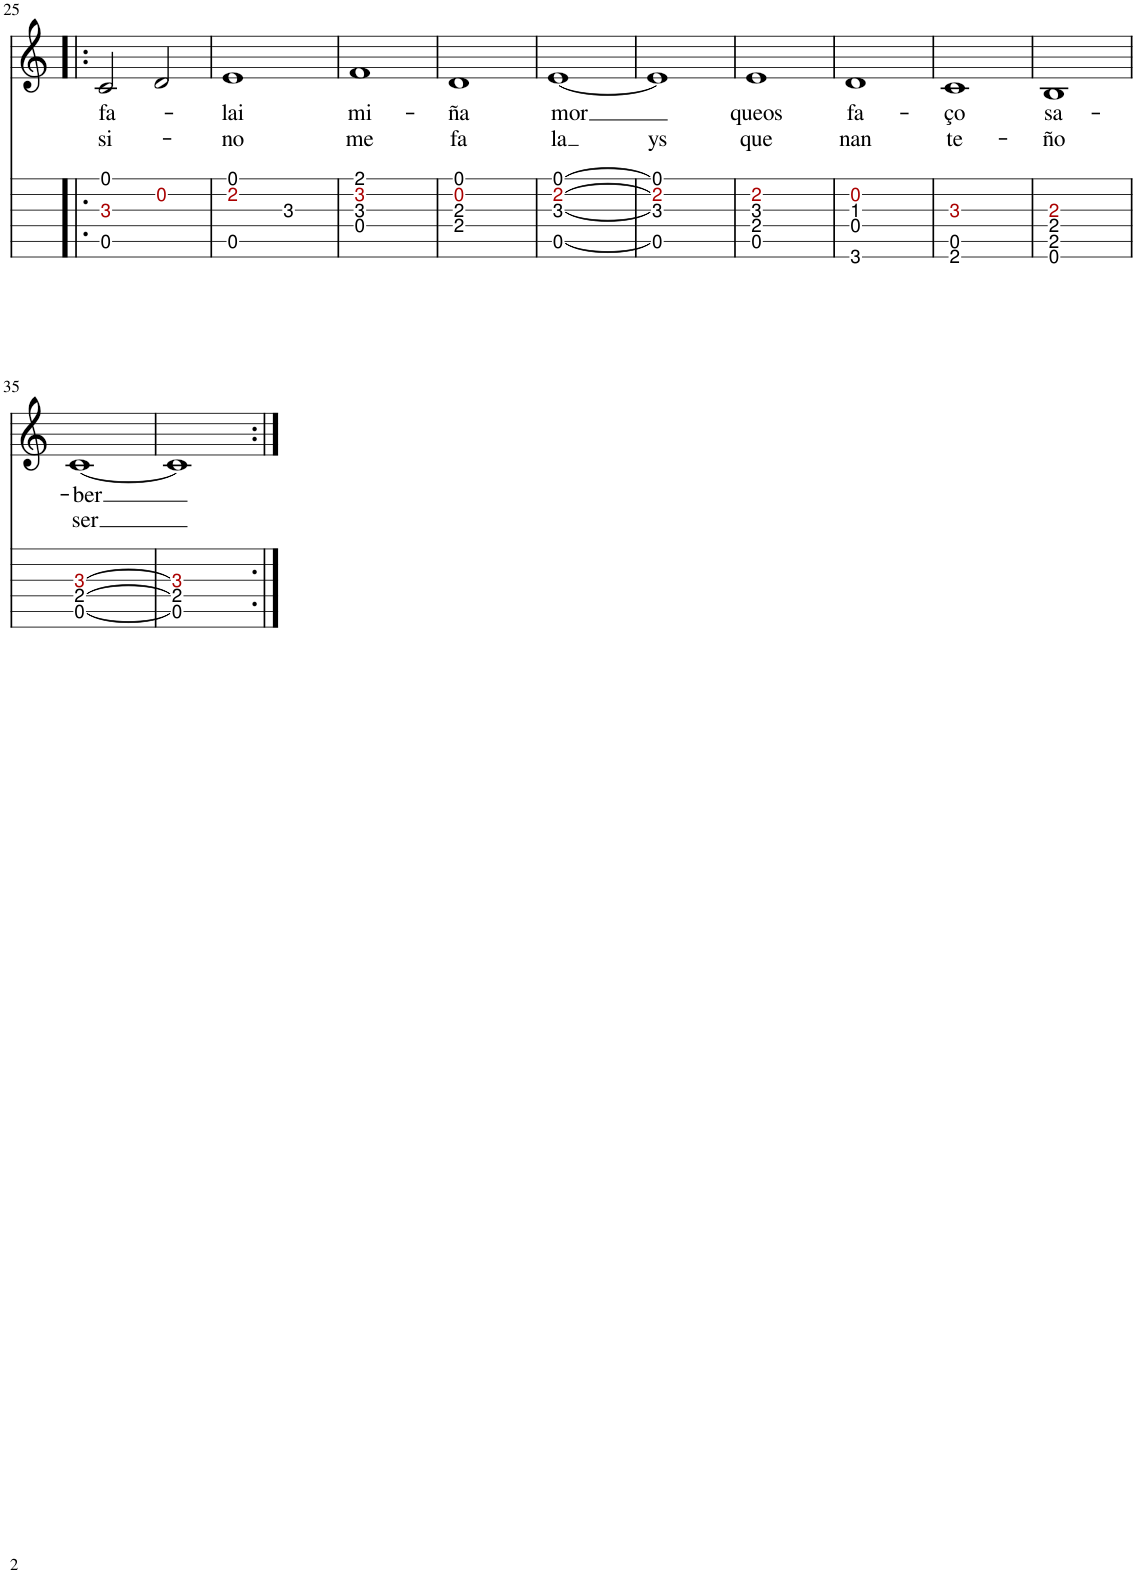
**kern	**kern	**text	**text
*part2	*part1	*part1	*part1
*staff2	*staff1	*staff1	*staff1
*I"Loutna	*I"Zpěv	*	*
!!LO:PB:g=z
*	*clefG2	*	*
*k[]	*k[]	*	*
*M2/2	*M2/2	*	*
*met(c|)	*met(c|)	*	*
=25!|:	=25!|:	=25!|:	=25!|:
!	!	!LO:LY:b	!LO:LY:b
2C 2ci 2g	2c/	fa-	si-
2di	2d/	.	.
=26	=26	=26	=26
!	!	!LO:LY:b	!LO:LY:b
2C 2ei 2g	1e	-lai	-no
2c	.	.	.
=27	=27	=27	=27
!	!	!LO:LY:b	!LO:LY:b
1F 1c 1fi 1a	1f	mi-	me
=28	=28	=28	=28
!	!	!LO:LY:b	!LO:LY:b
1G 1B 1di 1g	1d	-ña	fa
=29	=29	=29	=29
!	!	!LO:LY:b	!LO:LY:b
[1C [1c [1ei [1g	[1e	mor	la
=30	=30	=30	=30
!	!	!	!LO:LY:b
1C] 1c] 1ei] 1g]	1e]	.	ys
=31	=31	=31	=31
!	!	!LO:LY:b	!LO:LY:b
1C 1G 1c 1ei	1e	queos	que
=32	=32	=32	=32
!	!	!LO:LY:b	!LO:LY:b
1BB- 1F 1B- 1di	1d	fa-	nan
=33	=33	=33	=33
!	!	!LO:LY:b	!LO:LY:b
1AA 1C 1ci	1c	-ço	te-
=34	=34	=34	=34
!	!	!LO:LY:b	!LO:LY:b
1GG 1D 1G 1Bi	1B	sa-	-ño
!!LO:LB:g=z
=35	=35	=35	=35
!	!	!LO:LY:b	!LO:LY:b
[1C [1G [1ci	[1c	-ber	ser
=36	=36	=36	=36
1C] 1G] 1ci]	1c]	.	.
=:|!	=:|!	=:|!	=:|!
*-	*-	*-	*-
